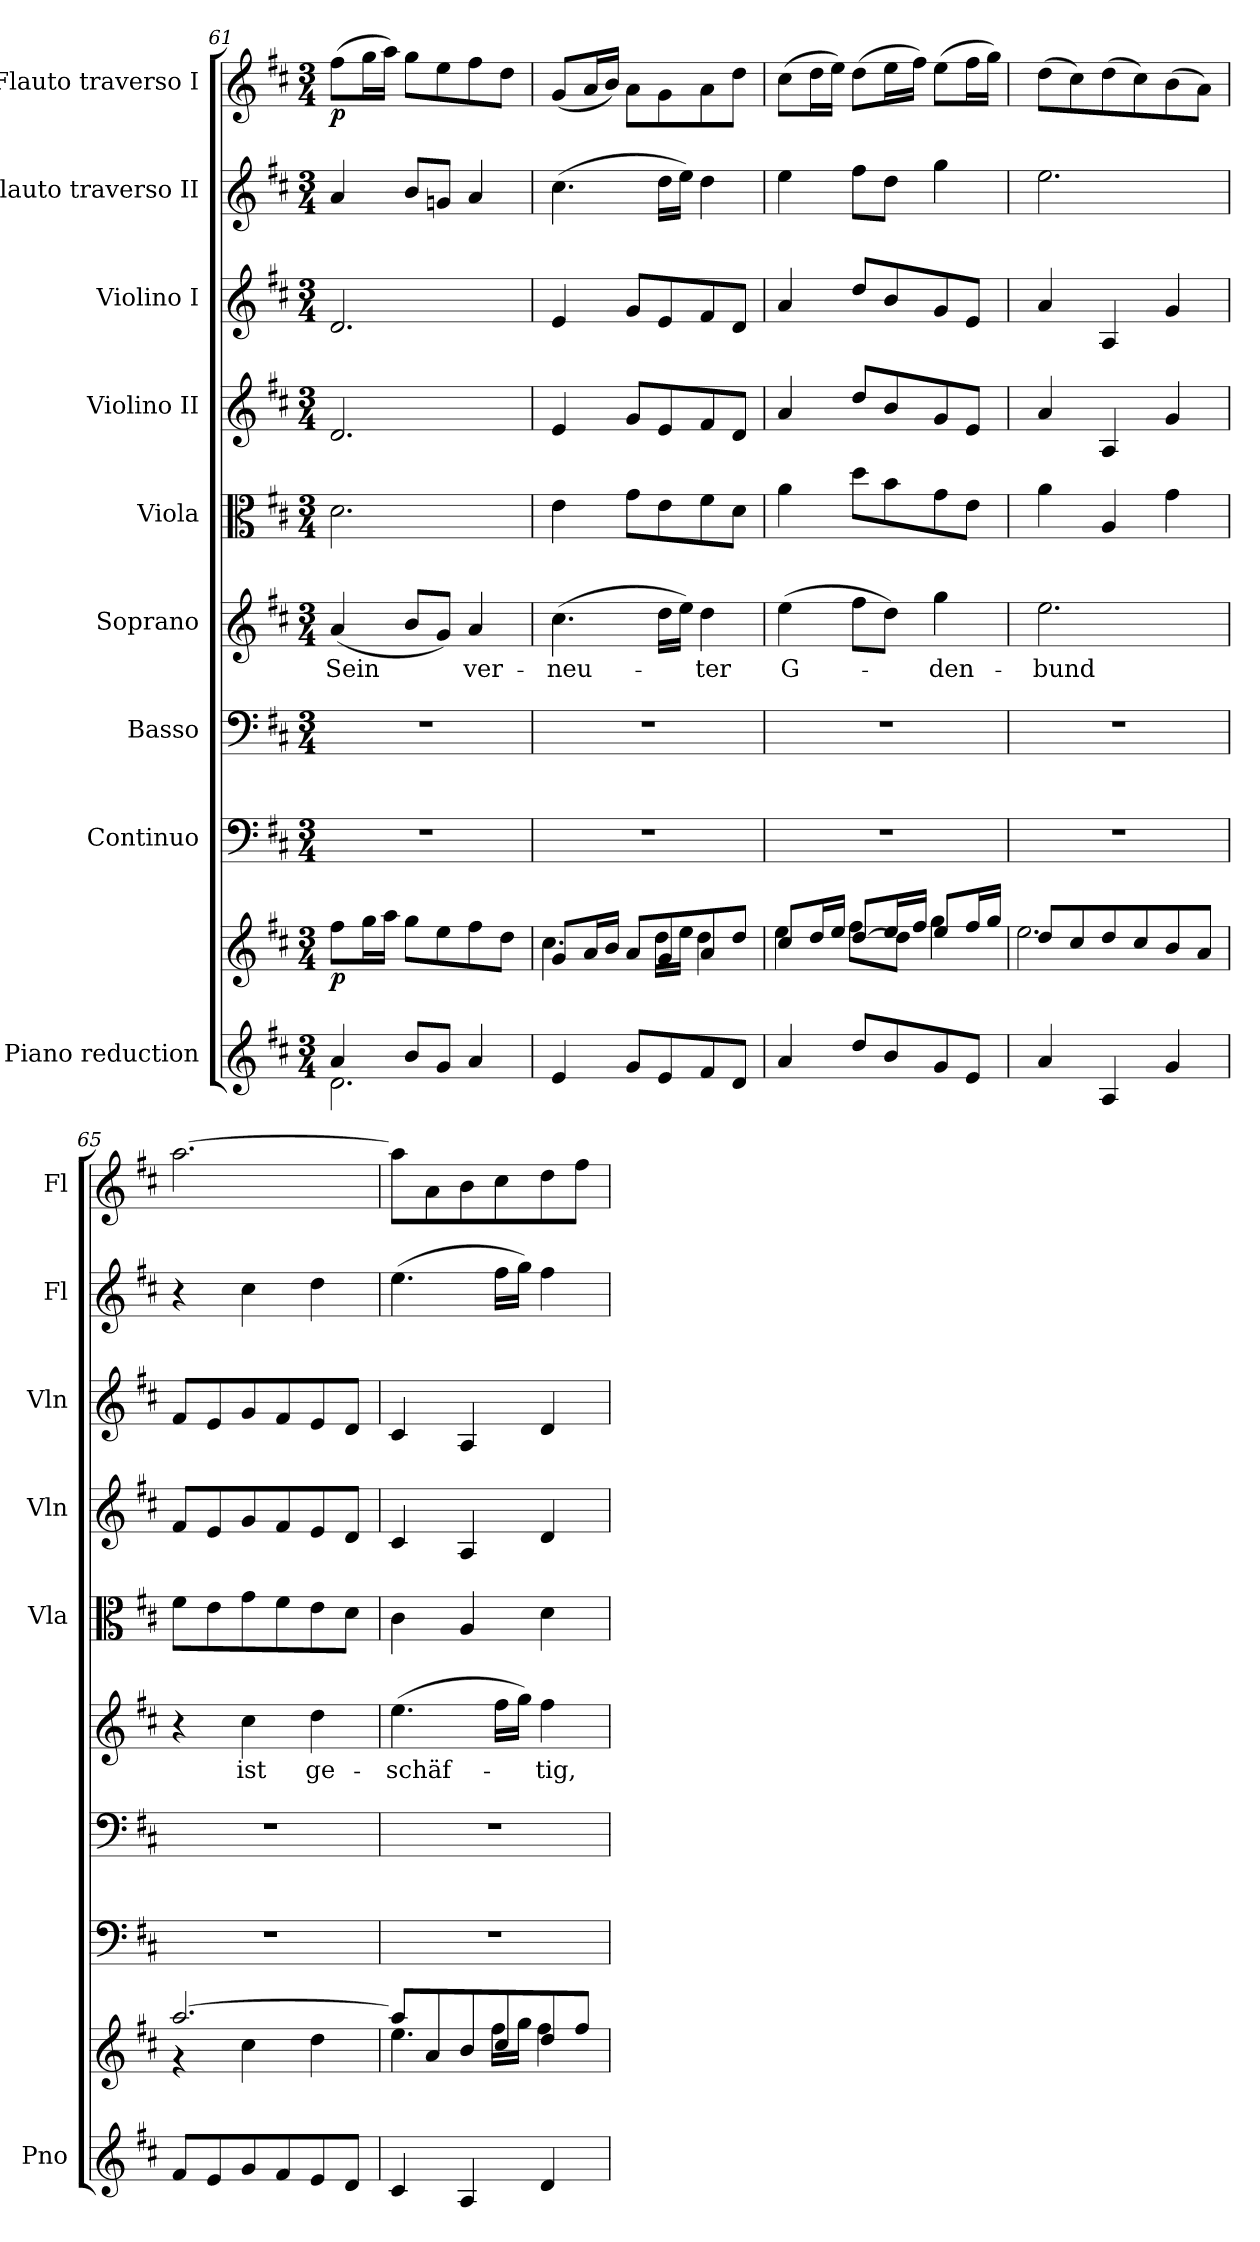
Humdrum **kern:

**kern	**kern	**dynam	**kern	**kern	**kern	**text	**kern	**kern	**kern	**kern	**dynam	**kern	**dynam
*part9	*part9	*part9	*part8	*part7	*part6	*part6	*part5	*part4	*part3	*part2	*part2	*part1	*part1
*staff10	*staff9	*staff9/10	*staff8	*staff7	*staff6	*staff6	*staff5	*staff4	*staff3	*staff2	*staff2	*staff1	*staff1
*I"Piano reduction	*	*	*I"Continuo	*I"Basso	*I"Soprano	*	*I"Viola	*I"Violino II	*I"Violino I	*I"Flauto traverso II	*	*I"Flauto traverso I	*
*I'Pno	*	*	*	*	*	*	*I'Vla	*I'Vln	*I'Vln	*I'Fl	*	*I'Fl	*
*clefG2	*clefG2	*	*clefF4	*clefF4	*clefG2	*	*clefC3	*clefG2	*clefG2	*clefG2	*	*clefG2	*
*k[f#c#]	*k[f#c#]	*	*k[f#c#]	*k[f#c#]	*k[f#c#]	*	*k[f#c#]	*k[f#c#]	*k[f#c#]	*k[f#c#]	*	*k[f#c#]	*
*M3/4	*M3/4	*	*M3/4	*M3/4	*M3/4	*	*M3/4	*M3/4	*M3/4	*M3/4	*	*M3/4	*
=61	=61	=61	=61	=61	=61	=61	=61	=61	=61	=61	=61	=61	=61
*^	*	*	*	*	*	*	*	*	*	*	*	*	*
!	!	!	!LO:DY:b	!	!	!	!LO:LY:b	!	!	!	!	!LO:DY:b	!	!
!	!	!	!	!	!	!	!	!	!	!	!	!LO:DY:n=1:b	!	!
!	!	!	!	!	!	!	!	!	!	!	!	!LO:DY:n=2:b	!	!LO:DY:b
4a/	2.d\	8ff#\L	p	2.r	2.r	(<4a/	Sein	2.d\	2.d/	2.d/	4a/	other-dynamics p other-dynamics	(>8ff#\L	p
.	.	16gg\L	.	.	.	.	.	.	.	.	.	.	16gg\L	.
.	.	16aa\JJ	.	.	.	.	.	.	.	.	.	.	16aa\JJ)	.
8b/L	.	8gg\L	.	.	.	8b/L	.	.	.	.	8b/L	.	8gg\L	.
8g/J	.	8ee\	.	.	.	8g/J)	.	.	.	.	8gn/J	.	8ee\	.
!	!	!	!	!	!	!	!LO:LY:b	!	!	!	!	!	!	!
4a/	.	8ff#\	.	.	.	4a/	ver-	.	.	.	4a/	.	8ff#\	.
.	.	8dd\J	.	.	.	.	.	.	.	.	.	.	8dd\J	.
*v	*v	*	*	*	*	*	*	*	*	*	*	*	*	*
=62	=62	=62	=62	=62	=62	=62	=62	=62	=62	=62	=62	=62	=62
*	*^	*	*	*	*	*	*	*	*	*	*	*	*
!	!	!	!	!	!	!	!LO:LY:b	!	!	!	!	!	!	!
4e/	8g/L	4.cc#\	.	2.r	2.r	(>4.cc#\	-neu-	4e\	4e/	4e/	(>4.cc#\	.	(<8g/L	.
.	16a/L	.	.	.	.	.	.	.	.	.	.	.	16a/L	.
.	16b/JJ	.	.	.	.	.	.	.	.	.	.	.	16b/JJ)	.
8g/L	8a/L	.	.	.	.	.	.	8g\L	8g/L	8g/L	.	.	8a\L	.
8e/	8g/	16dd\LL	.	.	.	16dd\LL	.	8e\	8e/	8e/	16dd\LL	.	8g\	.
.	.	16ee\JJ	.	.	.	16ee\JJ)	.	.	.	.	16ee\JJ)	.	.	.
!	!	!	!	!	!	!	!LO:LY:b	!	!	!	!	!	!	!
8f#/	8a/	4dd\	.	.	.	4dd\	-ter	8f#\	8f#/	8f#/	4dd\	.	8a\	.
8d/J	8dd/J	.	.	.	.	.	.	8d\J	8d/J	8d/J	.	.	8dd\J	.
=63	=63	=63	=63	=63	=63	=63	=63	=63	=63	=63	=63	=63	=63	=63
!	!	!	!	!	!	!	!LO:LY:b	!	!	!	!	!	!	!
4a/	8cc#/L	4ee\	.	2.r	2.r	(>4ee\	G-	4a\	4a/	4a/	4ee\	.	(>8cc#\L	.
.	16dd/L	.	.	.	.	.	.	.	.	.	.	.	16dd\L	.
.	16ee/JJ	.	.	.	.	.	.	.	.	.	.	.	16ee\JJ)	.
8dd/L	[8dd/L	8ff#\L	.	.	.	8ff#\L	.	8dd\L	8dd/L	8dd/L	8ff#\L	.	(>8dd\L	.
8b/	16ee/L	8dd\J]	.	.	.	8dd\J)	.	8b\	8b/	8b/	8dd\J	.	16ee\L	.
.	16ff#/JJ	.	.	.	.	.	.	.	.	.	.	.	16ff#\JJ)	.
!	!	!	!	!	!	!	!LO:LY:b	!	!	!	!	!	!	!
8g/	8ee/L	4gg\	.	.	.	4gg\	-den-	8g\	8g/	8g/	4gg\	.	(>8ee\L	.
8e/J	16ff#/L	.	.	.	.	.	.	8e\J	8e/J	8e/J	.	.	16ff#\L	.
.	16gg/JJ	.	.	.	.	.	.	.	.	.	.	.	16gg\JJ)	.
!!LO:PB:g=z
=64	=64	=64	=64	=64	=64	=64	=64	=64	=64	=64	=64	=64	=64	=64
!	!	!	!	!	!	!	!LO:LY:b	!	!	!	!	!	!	!
4a/	8dd/L	2.ee\	.	2.r	2.r	2.ee\	-bund	4a\	4a/	4a/	2.ee\	.	(>8dd\L	.
.	8cc#/	.	.	.	.	.	.	.	.	.	.	.	8cc#\)	.
4A/	8dd/	.	.	.	.	.	.	4A/	4A/	4A/	.	.	(>8dd\	.
.	8cc#/	.	.	.	.	.	.	.	.	.	.	.	8cc#\)	.
4g/	8b/	.	.	.	.	.	.	4g\	4g/	4g/	.	.	(>8b\	.
.	8a/J	.	.	.	.	.	.	.	.	.	.	.	8a\J)	.
=65	=65	=65	=65	=65	=65	=65	=65	=65	=65	=65	=65	=65	=65	=65
8f#/L	[2.aa/	4r	.	2.r	2.r	4r	.	8f#\L	8f#/L	8f#/L	4r	.	[2.aa\	.
8e/	.	.	.	.	.	.	.	8e\	8e/	8e/	.	.	.	.
!	!	!	!	!	!	!	!LO:LY:b	!	!	!	!	!	!	!
8g/	.	4cc#\	.	.	.	4cc#\	ist	8g\	8g/	8g/	4cc#\	.	.	.
8f#/	.	.	.	.	.	.	.	8f#\	8f#/	8f#/	.	.	.	.
!	!	!	!	!	!	!	!LO:LY:b	!	!	!	!	!	!	!
8e/	.	4dd\	.	.	.	4dd\	ge-	8e\	8e/	8e/	4dd\	.	.	.
8d/J	.	.	.	.	.	.	.	8d\J	8d/J	8d/J	.	.	.	.
=66	=66	=66	=66	=66	=66	=66	=66	=66	=66	=66	=66	=66	=66	=66
!	!	!	!	!	!	!	!LO:LY:b	!	!	!	!	!	!	!
4c#/	8aa/L]	4.ee\	.	2.r	2.r	(>4.ee\	-schäf-	4c#\	4c#/	4c#/	(>4.ee\	.	8aa\L]	.
.	8a/	.	.	.	.	.	.	.	.	.	.	.	8a\	.
4A/	8b/	.	.	.	.	.	.	4A/	4A/	4A/	.	.	8b\	.
.	8cc#/	16ff#\LL	.	.	.	16ff#\LL	.	.	.	.	16ff#\LL	.	8cc#\	.
.	.	16gg\JJ	.	.	.	16gg\JJ)	.	.	.	.	16gg\JJ)	.	.	.
!	!	!	!	!	!	!	!LO:LY:b	!	!	!	!	!	!	!
4d/	8dd/	4ff#\	.	.	.	4ff#\	-tig,	4d\	4d/	4d/	4ff#\	.	8dd\	.
.	8ff#/J	.	.	.	.	.	.	.	.	.	.	.	8ff#\J	.
*	*v	*v	*	*	*	*	*	*	*	*	*	*	*	*
=	=	=	=	=	=	=	=	=	=	=	=	=	=
*-	*-	*-	*-	*-	*-	*-	*-	*-	*-	*-	*-	*-	*-
